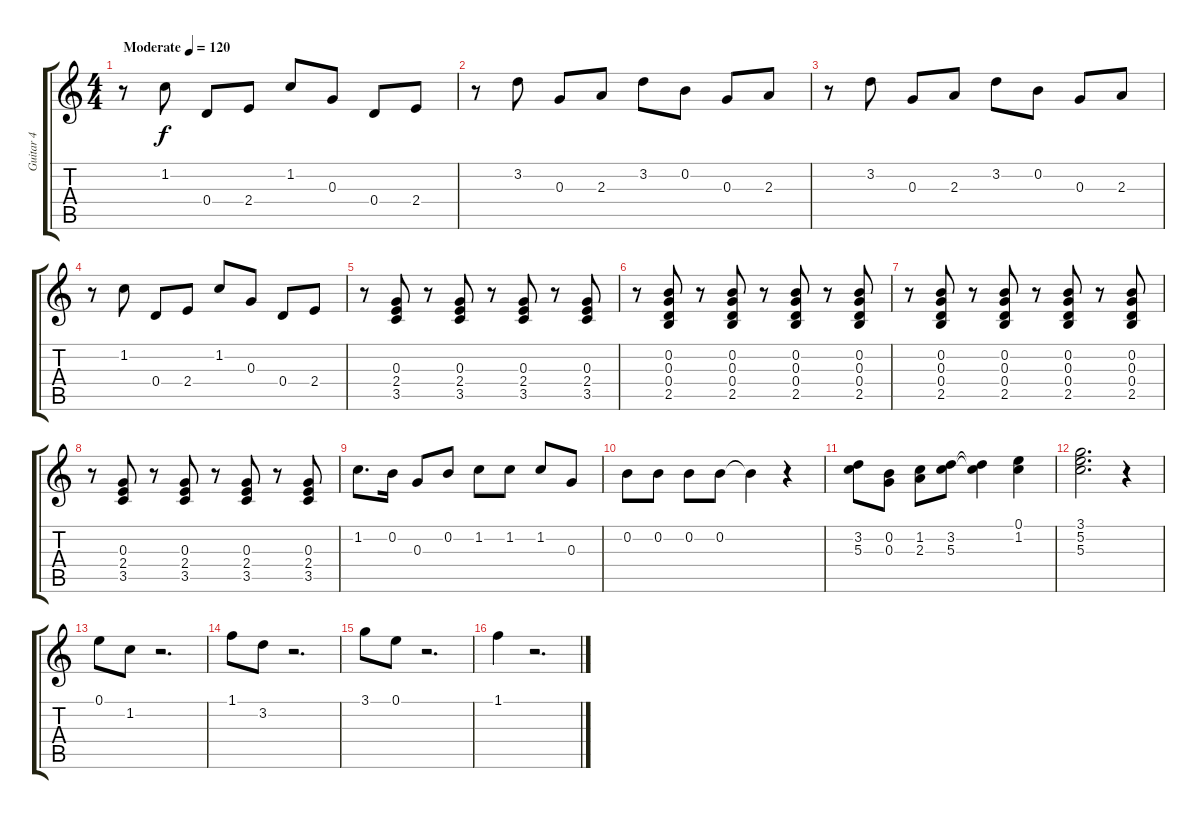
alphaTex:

\track ("Guitar 4" "Guitar 4") {instrument acousticguitarnylon}
\staff {score tabs}
\tuning (E4 B3 G3 D3 A2 E2) {hide}
\ts (4 4)
\tempo (120 "Moderate")
\clef g2
\ks c
r.8{dy f instrument acousticguitarnylon} 1.2.8 0.4.8 2.4.8 1.2.8 0.3.8 0.4.8 2.4.8 |
r.8 3.2.8 0.3.8 2.3.8 3.2.8 0.2.8 0.3.8 2.3.8 |
r.8 3.2.8 0.3.8 2.3.8 3.2.8 0.2.8 0.3.8 2.3.8 |
r.8 1.2.8 0.4.8 2.4.8 1.2.8 0.3.8 0.4.8 2.4.8 |
r.8 (0.3 2.4 3.5).8 r.8 (0.3 2.4 3.5).8 r.8 (0.3 2.4 3.5).8 r.8 (0.3 2.4 3.5).8 |
r.8 (0.2 0.3 0.4 2.5).8 r.8 (0.2 0.3 0.4 2.5).8 r.8 (0.2 0.3 0.4 2.5).8 r.8 (0.2 0.3 0.4 2.5).8 |
r.8 (0.2 0.3 0.4 2.5).8 r.8 (0.2 0.3 0.4 2.5).8 r.8 (0.2 0.3 0.4 2.5).8 r.8 (0.2 0.3 0.4 2.5).8 |
r.8 (0.3 2.4 3.5).8 r.8 (0.3 2.4 3.5).8 r.8 (0.3 2.4 3.5).8 r.8 (0.3 2.4 3.5).8 |
1.2.8{d} 0.2.16 0.3.8 0.2.8 1.2.8 1.2.8 1.2.8 0.3.8 |
0.2.8 0.2.8 0.2.8 0.2.8 0.2{t}.4 r.4 |
(3.2 5.3).8 (0.2 0.3).8 (1.2 2.3).8 (3.2 5.3).8 (3.2{t} 5.3{t}).4 (0.1 1.2).4 |
(3.1 5.2 5.3).2{d} r.4 |
0.1.8 1.2.8 r.2{d} |
1.1.8 3.2.8 r.2{d} |
3.1.8 0.1.8 r.2{d} |
1.1.4 r.2{d}
